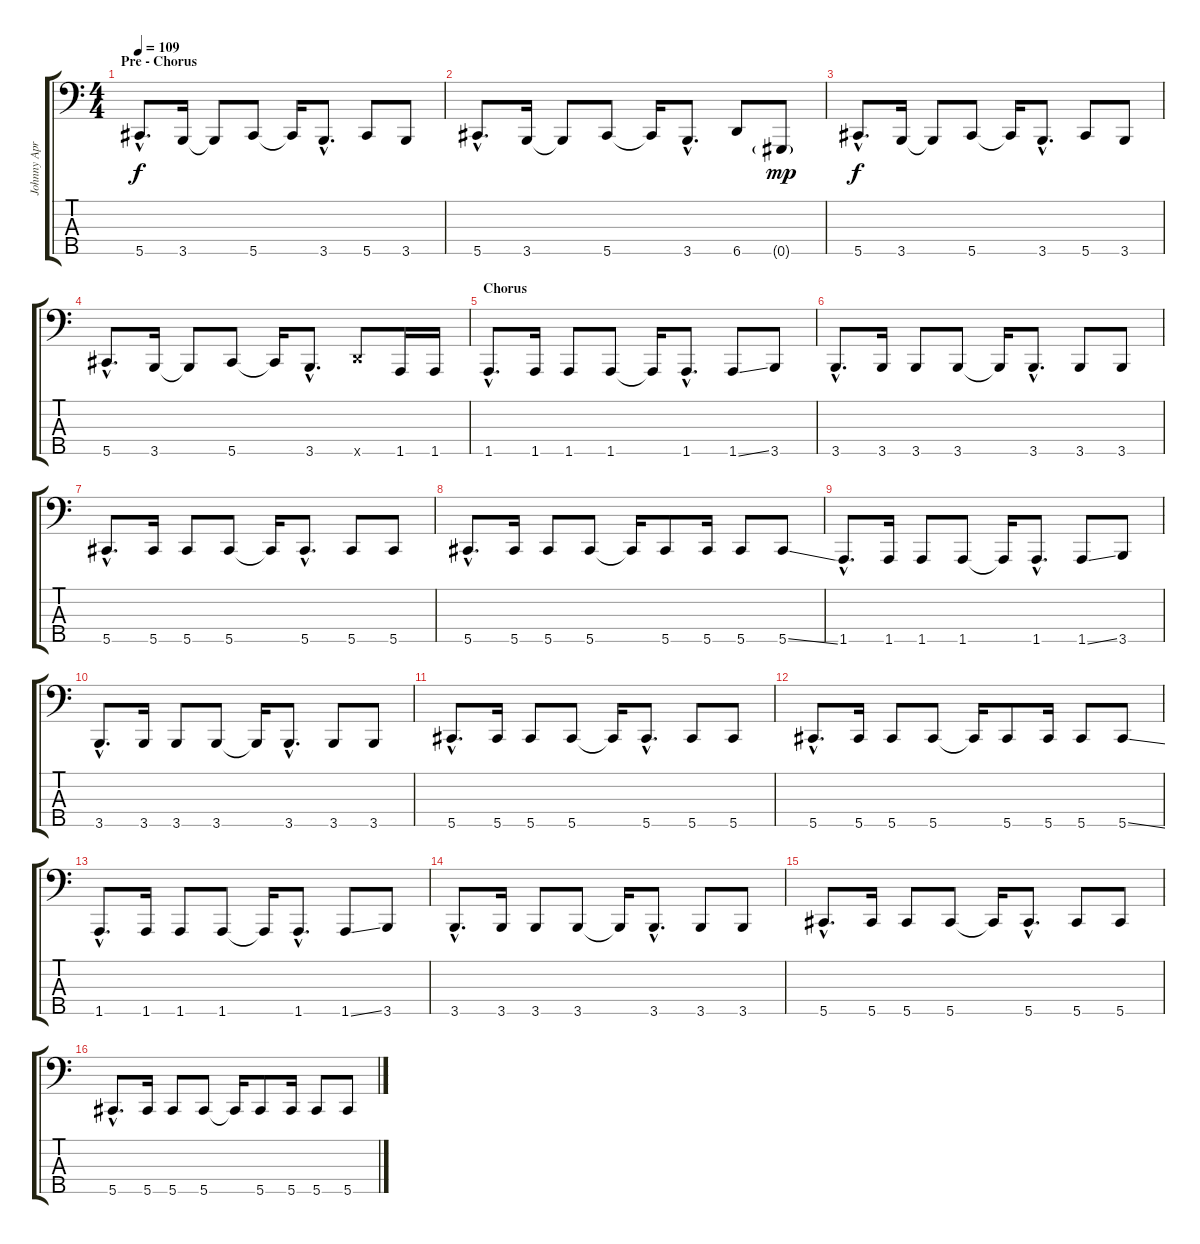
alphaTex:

\track ("Johnny April - Bass" "Johnny Apr") {instrument electricbasspick}
\staff {score tabs}
\tuning (Gb2 Db2 Ab1 Db1 Ab0) {hide}
\ts (4 4)
\section ("" "Pre - Chorus")
\tempo 109
\clef f4
\ks c
5.5{hac}.8{d dy f} 3.5.16 3.5{t}.8 5.5.8 5.5{t}.16 3.5{hac}.8{d} 5.5.8 3.5.8 |
5.5{hac}.8{d} 3.5.16 3.5{t}.8 5.5.8 5.5{t}.16 3.5{hac}.8{d} 6.5.8 0.5{g}.8{dy mp} |
5.5{hac}.8{d dy f} 3.5.16 3.5{t}.8 5.5.8 5.5{t}.16 3.5{hac}.8{d} 5.5.8 3.5.8 |
5.5{hac}.8{d} 3.5.16 3.5{t}.8 5.5.8 5.5{t}.16 3.5{hac}.8{d} 6.5{x}.8 1.5.16 1.5.16 |
\section ("" "Chorus")
1.5{hac}.8{d} 1.5.16 1.5.8 1.5.8 1.5{t}.16 1.5{hac}.8{d} 1.5{ss}.8 3.5.8 |
3.5{hac}.8{d} 3.5.16 3.5.8 3.5.8 3.5{t}.16 3.5{hac}.8{d} 3.5.8 3.5.8 |
5.5{hac}.8{d} 5.5.16 5.5.8 5.5.8 5.5{t}.16 5.5{hac}.8{d} 5.5.8 5.5.8 |
5.5{hac}.8{d} 5.5.16 5.5.8 5.5.8 5.5{t}.16 5.5.8 5.5.16 5.5.8 5.5{ss}.8 |
1.5{hac}.8{d} 1.5.16 1.5.8 1.5.8 1.5{t}.16 1.5{hac}.8{d} 1.5{ss}.8 3.5.8 |
3.5{hac}.8{d} 3.5.16 3.5.8 3.5.8 3.5{t}.16 3.5{hac}.8{d} 3.5.8 3.5.8 |
5.5{hac}.8{d} 5.5.16 5.5.8 5.5.8 5.5{t}.16 5.5{hac}.8{d} 5.5.8 5.5.8 |
5.5{hac}.8{d} 5.5.16 5.5.8 5.5.8 5.5{t}.16 5.5.8 5.5.16 5.5.8 5.5{ss}.8 |
1.5{hac}.8{d} 1.5.16 1.5.8 1.5.8 1.5{t}.16 1.5{hac}.8{d} 1.5{ss}.8 3.5.8 |
3.5{hac}.8{d} 3.5.16 3.5.8 3.5.8 3.5{t}.16 3.5{hac}.8{d} 3.5.8 3.5.8 |
5.5{hac}.8{d} 5.5.16 5.5.8 5.5.8 5.5{t}.16 5.5{hac}.8{d} 5.5.8 5.5.8 |
5.5{hac}.8{d} 5.5.16 5.5.8 5.5.8 5.5{t}.16 5.5.8 5.5.16 5.5.8 5.5{ss}.8
